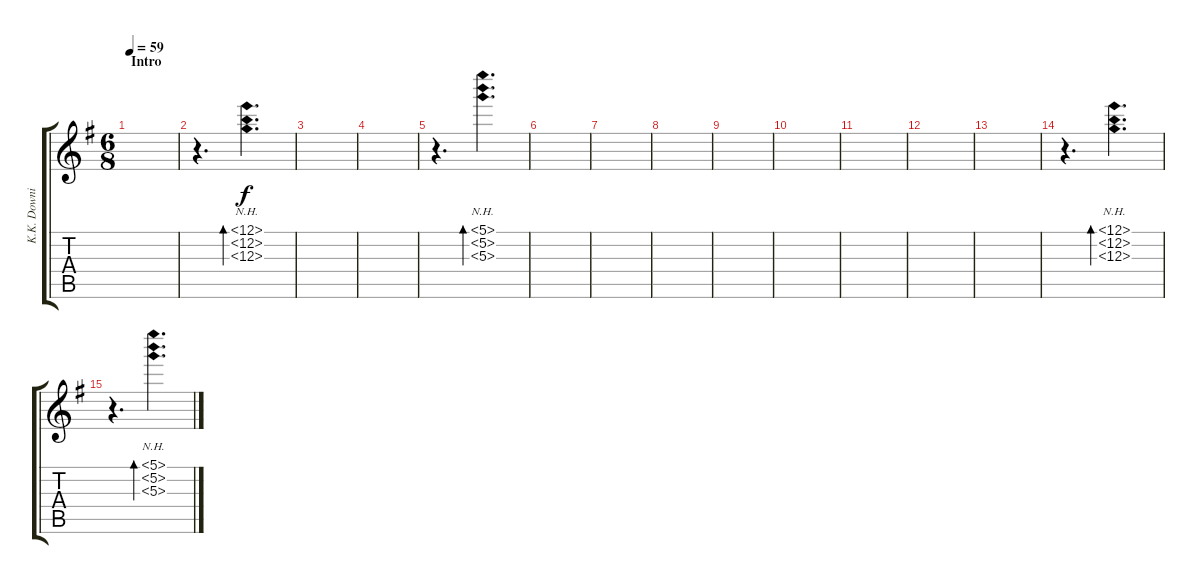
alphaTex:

\track ("K.K. Downing" "K.K. Downi") {instrument acousticguitarsteel}
\staff {score tabs}
\tuning (E4 B3 G3 D3 A2 E2) {hide}
\ts (6 8)
\section ("" "Intro")
\tempo 59
\clef g2
\ks eminor
|
r.4{d} (12.1{nh} 12.2{nh} 12.3{nh}).4{d bd 240} |
|
|
r.4{d} (5.1{nh} 5.2{nh} 5.3{nh}).4{d bd 240} |
|
|
|
|
|
|
|
|
r.4{d} (12.1{nh} 12.2{nh} 12.3{nh}).4{d bd 240} |
r.4{d} (5.1{nh} 5.2{nh} 5.3{nh}).4{d bd 240}
